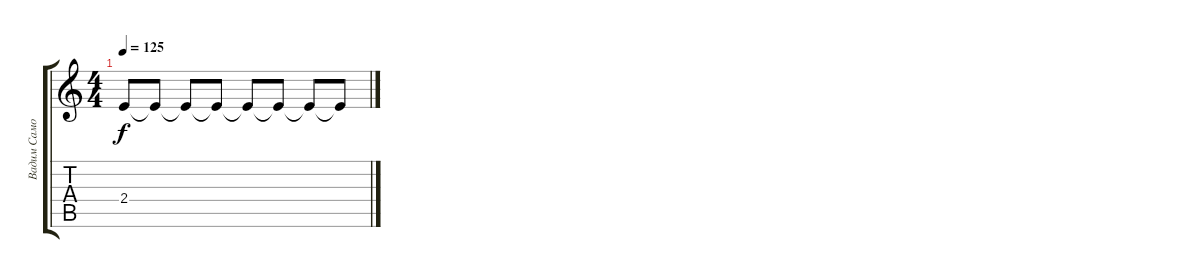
\track ("Вадим Самойлов" "Вадим Само") {instrument overdrivenguitar}
\staff {score tabs}
\tuning (E4 B3 G3 D3 A2 E2) {hide}
\ts (4 4)
\tempo 125
\clef g2
\ks c
2.4{t}.8{dy f} 2.4{t}.8 2.4{t}.8 2.4{t}.8 2.4{t}.8 2.4{t}.8 2.4{t}.8 2.4{t}.8
